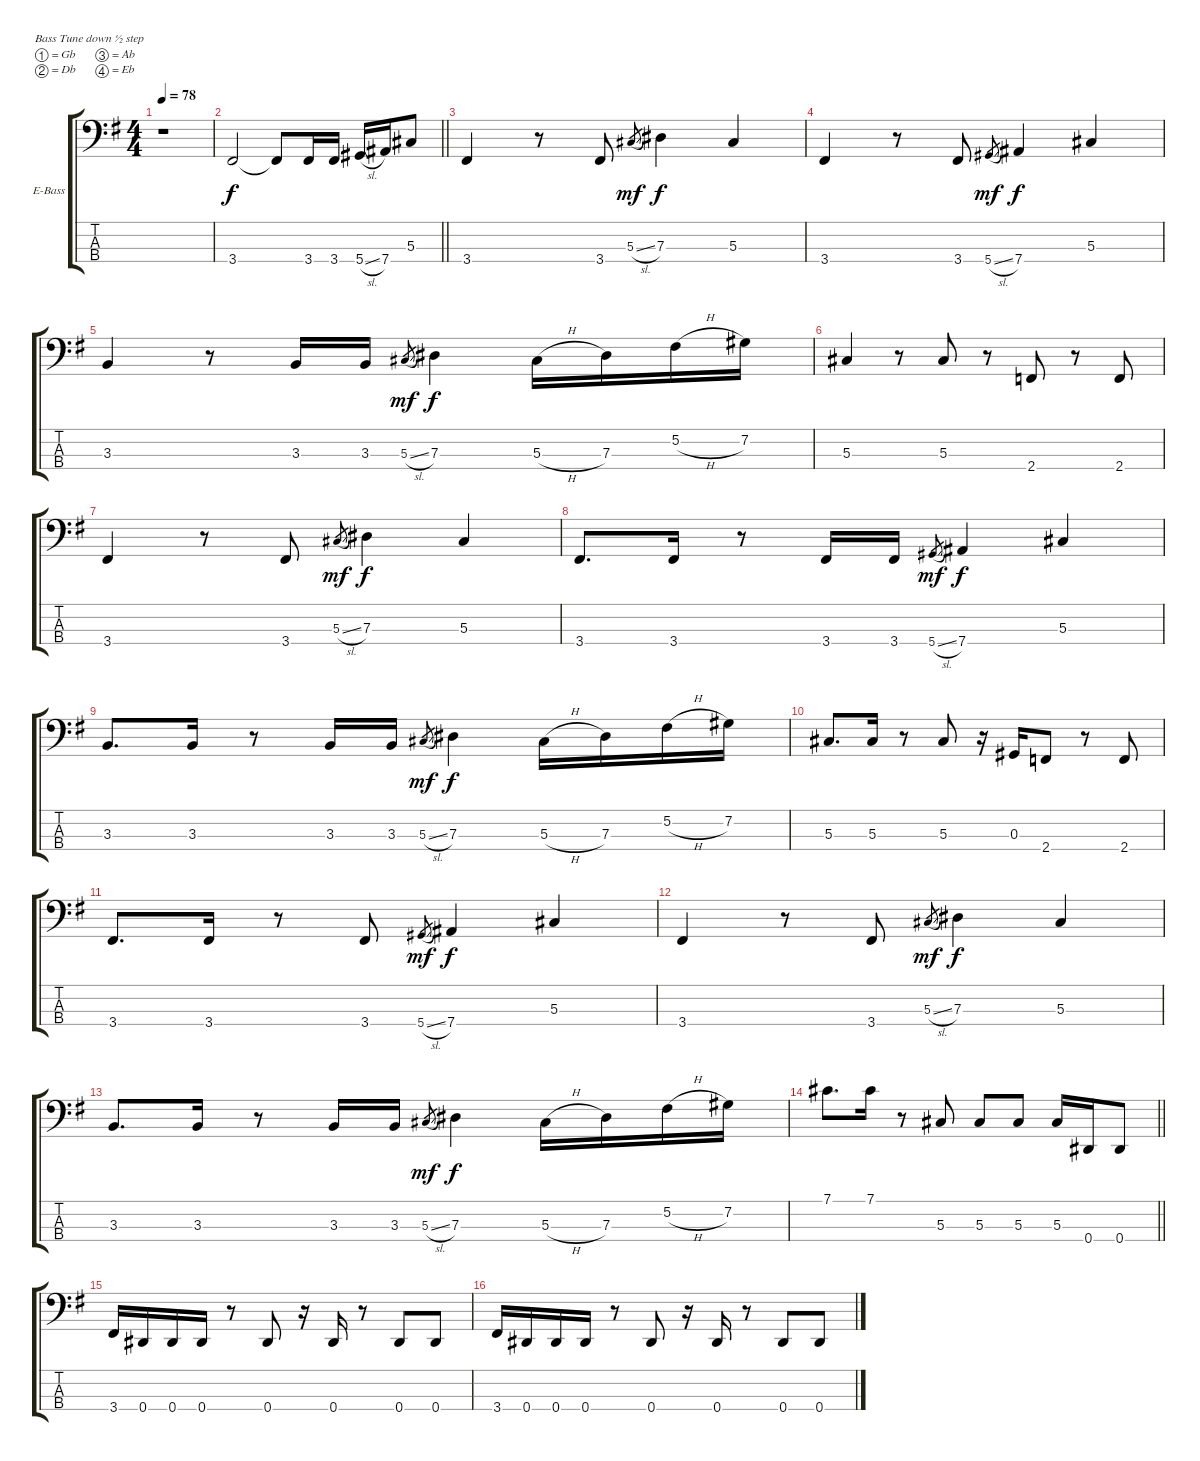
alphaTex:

\bracketExtendMode groupsimilarinstruments
\firstSystemTrackNameOrientation horizontal
\otherSystemsTrackNameOrientation horizontal
\track ("Untitled" "E-Bass") {instrument electricbassfinger}
\staff {score tabs}
\tuning (Gb2 Db2 Ab1 Eb1)
\ts (4 4)
\tempo 78
\clef f4
\ks g
r.1{dy f} |
\barLineRight lightlight
3.4.2 3.4{t}.8 3.4.16 3.4.16 5.4{sl}.16 7.4.16 5.3.8 |
\section ("" " ")
3.4.4 r.8 3.4.8 5.3{sl}.8{gr dy mf} 7.3.4{dy f} 5.3.4 |
3.4.4 r.8 3.4.8 5.4{sl}.8{gr dy mf} 7.4.4{dy f} 5.3.4 |
3.3.4 r.8 3.3.16 3.3.16 5.3{sl}.8{gr dy mf} 7.3.4{dy f} 5.3{h}.16 7.3.16 5.2{h}.16 7.2.16 |
5.3.4 r.8 5.3.8 r.8 2.4.8 r.8 2.4.8 |
3.4.4 r.8 3.4.8 5.3{sl}.8{gr dy mf} 7.3.4{dy f} 5.3.4 |
3.4.8{d} 3.4.16 r.8 3.4.16 3.4.16 5.4{sl}.8{gr dy mf} 7.4.4{dy f} 5.3.4 |
3.3.8{d} 3.3.16 r.8 3.3.16 3.3.16 5.3{sl}.8{gr dy mf} 7.3.4{dy f} 5.3{h}.16 7.3.16 5.2{h}.16 7.2.16 |
5.3.8{d} 5.3.16 r.8 5.3.8 r.16 0.3.16 2.4.8 r.8 2.4.8 |
3.4.8{d} 3.4.16 r.8 3.4.8 5.4{sl}.8{gr dy mf} 7.4.4{dy f} 5.3.4 |
3.4.4 r.8 3.4.8 5.3{sl}.8{gr dy mf} 7.3.4{dy f} 5.3.4 |
3.3.8{d} 3.3.16 r.8 3.3.16 3.3.16 5.3{sl}.8{gr dy mf} 7.3.4{dy f} 5.3{h}.16 7.3.16 5.2{h}.16 7.2.16 |
\barLineRight lightlight
7.1.8{d} 7.1.16 r.8 5.3.8 5.3.8 5.3.8 5.3.16 0.4.16 0.4.8 |
\section ("" " ")
3.4.16 0.4.16 0.4.16 0.4.16 r.8 0.4.8 r.16 0.4.16 r.8 0.4.8 0.4.8 |
3.4.16 0.4.16 0.4.16 0.4.16 r.8 0.4.8 r.16 0.4.16 r.8 0.4.8 0.4.8
